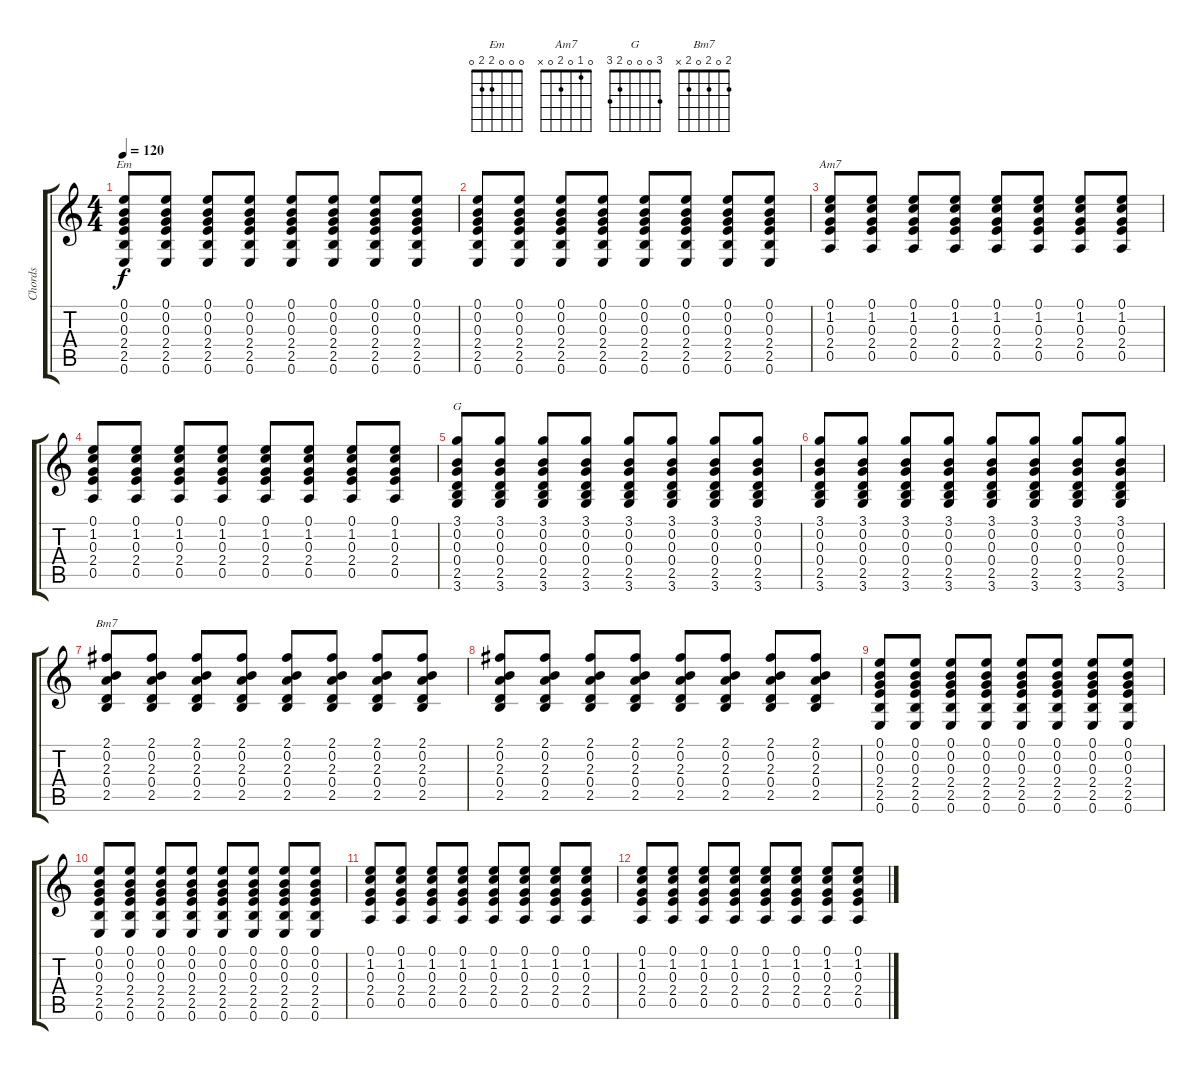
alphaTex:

\track ("Chords" "Chords") {instrument acousticguitarnylon}
\staff {score tabs}
\tuning (E4 B3 G3 D3 A2 E2) {hide}
\chord ("Em" 0 0 0 2 2 0)
\chord ("Am7" 0 1 0 2 0 x)
\chord ("G" 3 0 0 0 2 3)
\chord ("Bm7" 2 0 2 0 2 x)
\ts (4 4)
\tempo 120
\clef g2
\ks c
(0.1 0.2 0.3 2.4 2.5 0.6).8{ch "Em" dy f} (0.1 0.2 0.3 2.4 2.5 0.6).8 (0.1 0.2 0.3 2.4 2.5 0.6).8 (0.1 0.2 0.3 2.4 2.5 0.6).8 (0.1 0.2 0.3 2.4 2.5 0.6).8 (0.1 0.2 0.3 2.4 2.5 0.6).8 (0.1 0.2 0.3 2.4 2.5 0.6).8 (0.1 0.2 0.3 2.4 2.5 0.6).8 |
(0.1 0.2 0.3 2.4 2.5 0.6).8 (0.1 0.2 0.3 2.4 2.5 0.6).8 (0.1 0.2 0.3 2.4 2.5 0.6).8 (0.1 0.2 0.3 2.4 2.5 0.6).8 (0.1 0.2 0.3 2.4 2.5 0.6).8 (0.1 0.2 0.3 2.4 2.5 0.6).8 (0.1 0.2 0.3 2.4 2.5 0.6).8 (0.1 0.2 0.3 2.4 2.5 0.6).8 |
(0.1 1.2 0.3 2.4 0.5).8{ch "Am7"} (0.1 1.2 0.3 2.4 0.5).8 (0.1 1.2 0.3 2.4 0.5).8 (0.1 1.2 0.3 2.4 0.5).8 (0.1 1.2 0.3 2.4 0.5).8 (0.1 1.2 0.3 2.4 0.5).8 (0.1 1.2 0.3 2.4 0.5).8 (0.1 1.2 0.3 2.4 0.5).8 |
(0.1 1.2 0.3 2.4 0.5).8 (0.1 1.2 0.3 2.4 0.5).8 (0.1 1.2 0.3 2.4 0.5).8 (0.1 1.2 0.3 2.4 0.5).8 (0.1 1.2 0.3 2.4 0.5).8 (0.1 1.2 0.3 2.4 0.5).8 (0.1 1.2 0.3 2.4 0.5).8 (0.1 1.2 0.3 2.4 0.5).8 |
(3.1 0.2 0.3 0.4 2.5 3.6).8{ch "G"} (3.1 0.2 0.3 0.4 2.5 3.6).8 (3.1 0.2 0.3 0.4 2.5 3.6).8 (3.1 0.2 0.3 0.4 2.5 3.6).8 (3.1 0.2 0.3 0.4 2.5 3.6).8 (3.1 0.2 0.3 0.4 2.5 3.6).8 (3.1 0.2 0.3 0.4 2.5 3.6).8 (3.1 0.2 0.3 0.4 2.5 3.6).8 |
(3.1 0.2 0.3 0.4 2.5 3.6).8 (3.1 0.2 0.3 0.4 2.5 3.6).8 (3.1 0.2 0.3 0.4 2.5 3.6).8 (3.1 0.2 0.3 0.4 2.5 3.6).8 (3.1 0.2 0.3 0.4 2.5 3.6).8 (3.1 0.2 0.3 0.4 2.5 3.6).8 (3.1 0.2 0.3 0.4 2.5 3.6).8 (3.1 0.2 0.3 0.4 2.5 3.6).8 |
(2.1 0.2 2.3 0.4 2.5).8{ch "Bm7"} (2.1 0.2 2.3 0.4 2.5).8 (2.1 0.2 2.3 0.4 2.5).8 (2.1 0.2 2.3 0.4 2.5).8 (2.1 0.2 2.3 0.4 2.5).8 (2.1 0.2 2.3 0.4 2.5).8 (2.1 0.2 2.3 0.4 2.5).8 (2.1 0.2 2.3 0.4 2.5).8 |
(2.1 0.2 2.3 0.4 2.5).8 (2.1 0.2 2.3 0.4 2.5).8 (2.1 0.2 2.3 0.4 2.5).8 (2.1 0.2 2.3 0.4 2.5).8 (2.1 0.2 2.3 0.4 2.5).8 (2.1 0.2 2.3 0.4 2.5).8 (2.1 0.2 2.3 0.4 2.5).8 (2.1 0.2 2.3 0.4 2.5).8 |
(0.1 0.2 0.3 2.4 2.5 0.6).8 (0.1 0.2 0.3 2.4 2.5 0.6).8 (0.1 0.2 0.3 2.4 2.5 0.6).8 (0.1 0.2 0.3 2.4 2.5 0.6).8 (0.1 0.2 0.3 2.4 2.5 0.6).8 (0.1 0.2 0.3 2.4 2.5 0.6).8 (0.1 0.2 0.3 2.4 2.5 0.6).8 (0.1 0.2 0.3 2.4 2.5 0.6).8 |
(0.1 0.2 0.3 2.4 2.5 0.6).8 (0.1 0.2 0.3 2.4 2.5 0.6).8 (0.1 0.2 0.3 2.4 2.5 0.6).8 (0.1 0.2 0.3 2.4 2.5 0.6).8 (0.1 0.2 0.3 2.4 2.5 0.6).8 (0.1 0.2 0.3 2.4 2.5 0.6).8 (0.1 0.2 0.3 2.4 2.5 0.6).8 (0.1 0.2 0.3 2.4 2.5 0.6).8 |
(0.1 1.2 0.3 2.4 0.5).8 (0.1 1.2 0.3 2.4 0.5).8 (0.1 1.2 0.3 2.4 0.5).8 (0.1 1.2 0.3 2.4 0.5).8 (0.1 1.2 0.3 2.4 0.5).8 (0.1 1.2 0.3 2.4 0.5).8 (0.1 1.2 0.3 2.4 0.5).8 (0.1 1.2 0.3 2.4 0.5).8 |
(0.1 1.2 0.3 2.4 0.5).8 (0.1 1.2 0.3 2.4 0.5).8 (0.1 1.2 0.3 2.4 0.5).8 (0.1 1.2 0.3 2.4 0.5).8 (0.1 1.2 0.3 2.4 0.5).8 (0.1 1.2 0.3 2.4 0.5).8 (0.1 1.2 0.3 2.4 0.5).8 (0.1 1.2 0.3 2.4 0.5).8
